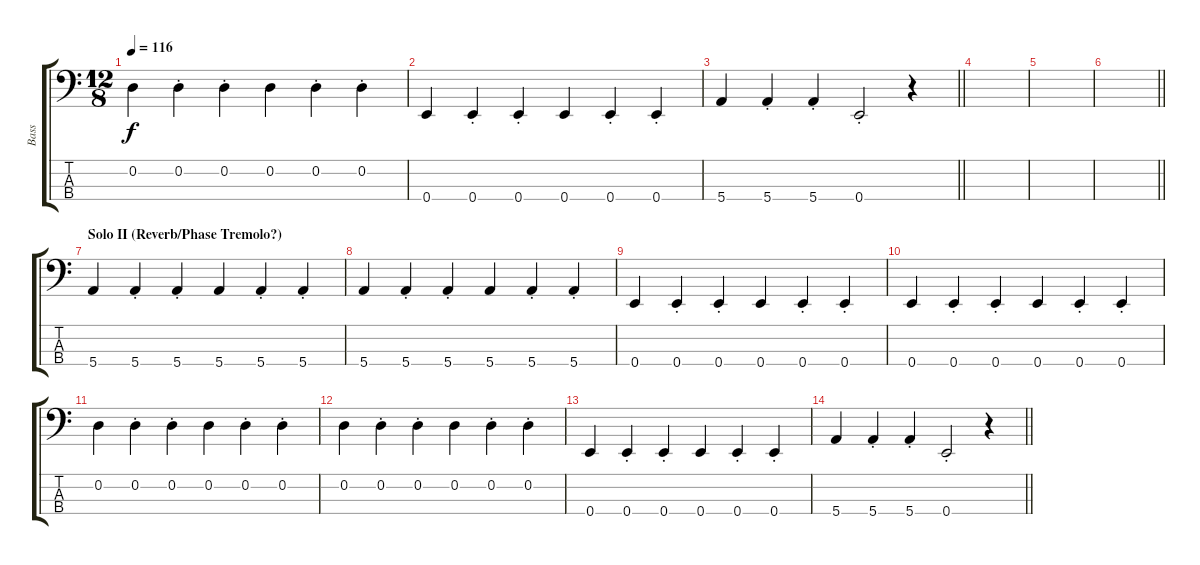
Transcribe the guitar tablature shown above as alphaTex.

\track ("Bass" "Bass") {instrument electricbassfinger}
\staff {score tabs}
\tuning (G2 D2 A1 E1) {hide}
\ts (12 8)
\tempo 116
\clef f4
\ks c
0.2.4{dy f} 0.2{st}.4 0.2{st}.4 0.2.4 0.2{st}.4 0.2{st}.4 |
0.4.4 0.4{st}.4 0.4{st}.4 0.4.4 0.4{st}.4 0.4{st}.4 |
\barLineRight lightlight
5.4.4 5.4{st}.4 5.4{st}.4 0.4{st}.2 r.4 |
|
|
\barLineRight lightlight
|
\section ("" "Solo II (Reverb/Phase Tremolo?)")
5.4.4 5.4{st}.4 5.4{st}.4 5.4.4 5.4{st}.4 5.4{st}.4 |
5.4.4 5.4{st}.4 5.4{st}.4 5.4.4 5.4{st}.4 5.4{st}.4 |
0.4.4 0.4{st}.4 0.4{st}.4 0.4.4 0.4{st}.4 0.4{st}.4 |
0.4.4 0.4{st}.4 0.4{st}.4 0.4.4 0.4{st}.4 0.4{st}.4 |
0.2.4 0.2{st}.4 0.2{st}.4 0.2.4 0.2{st}.4 0.2{st}.4 |
0.2.4 0.2{st}.4 0.2{st}.4 0.2.4 0.2{st}.4 0.2{st}.4 |
0.4.4 0.4{st}.4 0.4{st}.4 0.4.4 0.4{st}.4 0.4{st}.4 |
\barLineRight lightlight
5.4.4 5.4{st}.4 5.4{st}.4 0.4{st}.2 r.4
